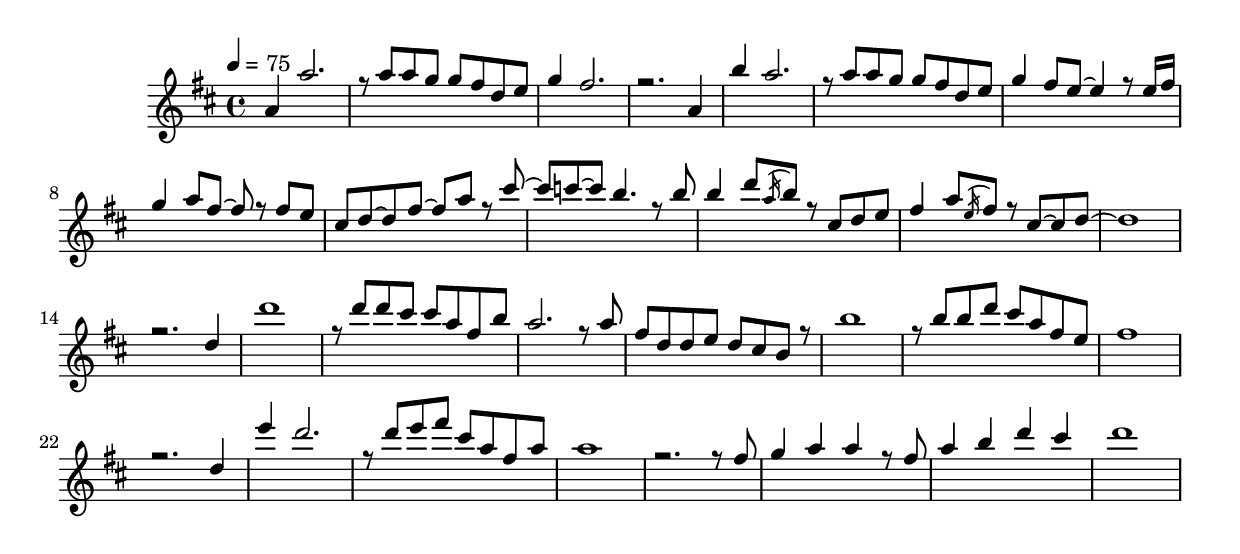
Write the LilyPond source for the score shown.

\version "2.14.1"

melody = \relative c'' {
  \clef treble
  \key d \major
  \time 4/4
  \tempo 4 = 75

  a4 a'2. r8
  a8 a g g fis d e g4 fis2. r2.
  a,4 b'4 a2. r8
  a8 a g g fis d e g4 fis8 e8~ e4 r8
  e16 fis g4 a8 fis8~ fis r8
  fis e cis8 d~ d fis~ fis a r8 cis~ cis c~ c b4. r8
  b b4 d8 \acciaccatura a16 b8 r cis, d e fis4 a8 \acciaccatura e16 fis8 r8
  cis~ cis d~ d1
  r2. d4 |

  d'1 r8 d8 d cis cis a fis b a2. r8 a8
  fis d d e d cis b r8
  b'1 r8 b8 b d cis a fis e fis1 r2. d4
  e'4 d2. r8 d e fis cis a fis a a1 r2. r8 fis
  g4 a a r8 fis a4 b d cis d1
}

\book {
  \bookOutputName "d7M7"
  \score {
    \new Staff <<
      \new Voice = "melody" { \set midiInstrument = #"flute" \voiceOne \melody }
    >>
    \layout {
      \context { \Staff \RemoveEmptyStaves }
    }
    \midi {
      \context { \Staff \remove "Staff_performer" }
      \context { \Voice \consists "Staff_performer" }
    }
  }
}
